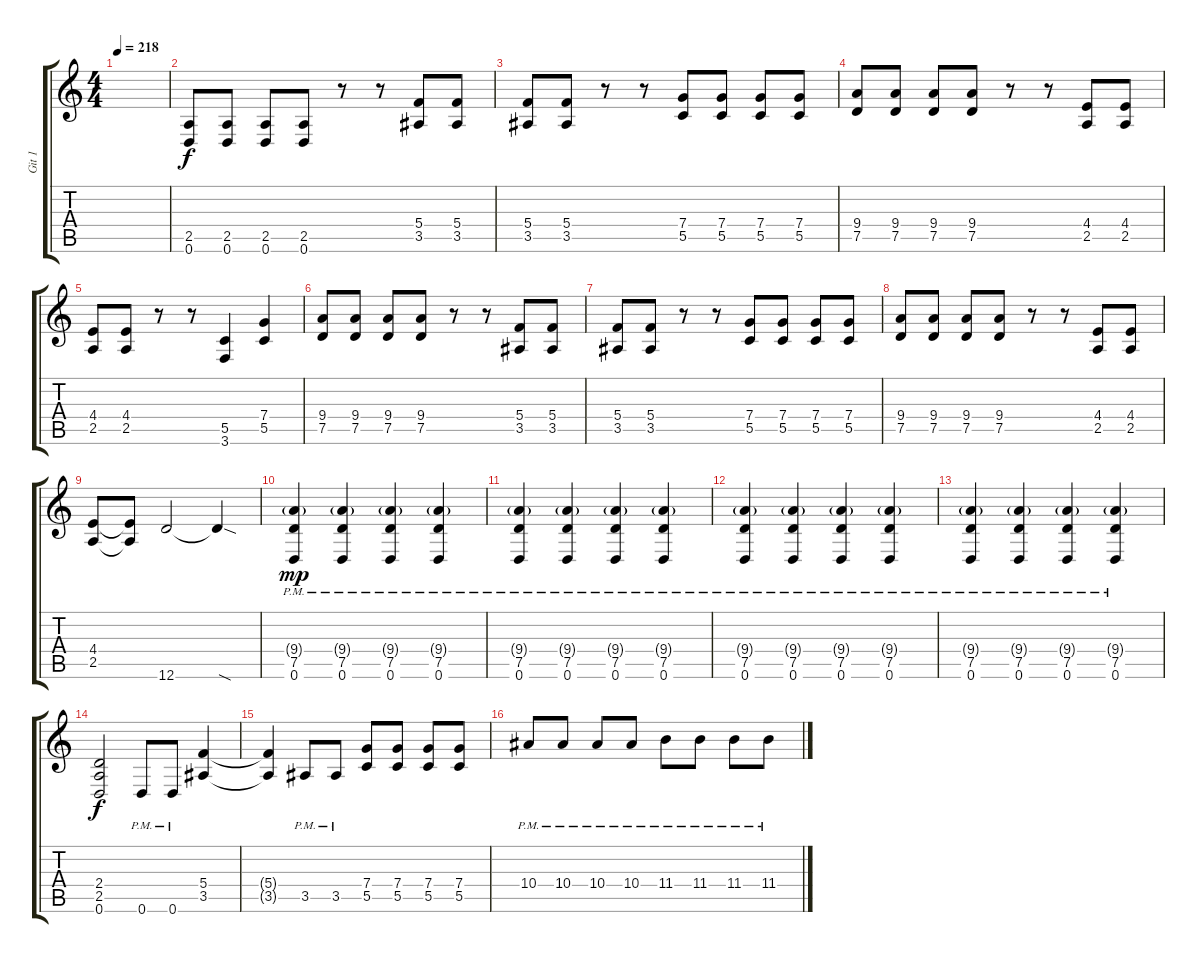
\track ("Git 1" "Git 1") {instrument distortionguitar}
\staff {score tabs}
\tuning (D4 A3 F3 C3 G2 D2) {hide}
\ts (4 4)
\tempo 218
\clef g2
\ks c
|
(2.5 0.6).8 (2.5 0.6).8 (2.5 0.6).8 (2.5 0.6).8 r.8 r.8 (5.4 3.5).8 (5.4 3.5).8 |
(5.4 3.5).8 (5.4 3.5).8 r.8 r.8 (7.4 5.5).8 (7.4 5.5).8 (7.4 5.5).8 (7.4 5.5).8 |
(9.4 7.5).8 (9.4 7.5).8 (9.4 7.5).8 (9.4 7.5).8 r.8 r.8 (4.4 2.5).8 (4.4 2.5).8 |
(4.4 2.5).8 (4.4 2.5).8 r.8 r.8 (5.5 3.6).4 (7.4 5.5).4 |
(9.4 7.5).8 (9.4 7.5).8 (9.4 7.5).8 (9.4 7.5).8 r.8 r.8 (5.4 3.5).8 (5.4 3.5).8 |
(5.4 3.5).8 (5.4 3.5).8 r.8 r.8 (7.4 5.5).8 (7.4 5.5).8 (7.4 5.5).8 (7.4 5.5).8 |
(9.4 7.5).8 (9.4 7.5).8 (9.4 7.5).8 (9.4 7.5).8 r.8 r.8 (4.4 2.5).8 (4.4 2.5).8 |
(4.4 2.5).8 (4.4{t} 2.5{t}).8 12.6.2 12.6{sod t}.4 |
(9.4{g pm} 7.5{pm} 0.6{pm}).4{dy mp} (9.4{g pm} 7.5{pm} 0.6{pm}).4 (9.4{g pm} 7.5{pm} 0.6{pm}).4 (9.4{g pm} 7.5{pm} 0.6{pm}).4 |
(9.4{g pm} 7.5{pm} 0.6{pm}).4 (9.4{g pm} 7.5{pm} 0.6{pm}).4 (9.4{g pm} 7.5{pm} 0.6{pm}).4 (9.4{g pm} 7.5{pm} 0.6{pm}).4 |
(9.4{g pm} 7.5{pm} 0.6{pm}).4 (9.4{g pm} 7.5{pm} 0.6{pm}).4 (9.4{g pm} 7.5{pm} 0.6{pm}).4 (9.4{g pm} 7.5{pm} 0.6{pm}).4 |
(9.4{g pm} 7.5{pm} 0.6{pm}).4 (9.4{g pm} 7.5{pm} 0.6{pm}).4 (9.4{g pm} 7.5{pm} 0.6{pm}).4 (9.4{g pm} 7.5{pm} 0.6{pm}).4 |
(2.4 2.5 0.6).2{dy f} 0.6{pm}.8 0.6{pm}.8 (5.4 3.5).4 |
(5.4{t} 3.5{t}).4 3.5{pm}.8 3.5{pm}.8 (7.4 5.5).8 (7.4 5.5).8 (7.4 5.5).8 (7.4 5.5).8 |
10.4{pm}.8 10.4{pm}.8 10.4{pm}.8 10.4{pm}.8 11.4{pm}.8 11.4{pm}.8 11.4{pm}.8 11.4{pm}.8
